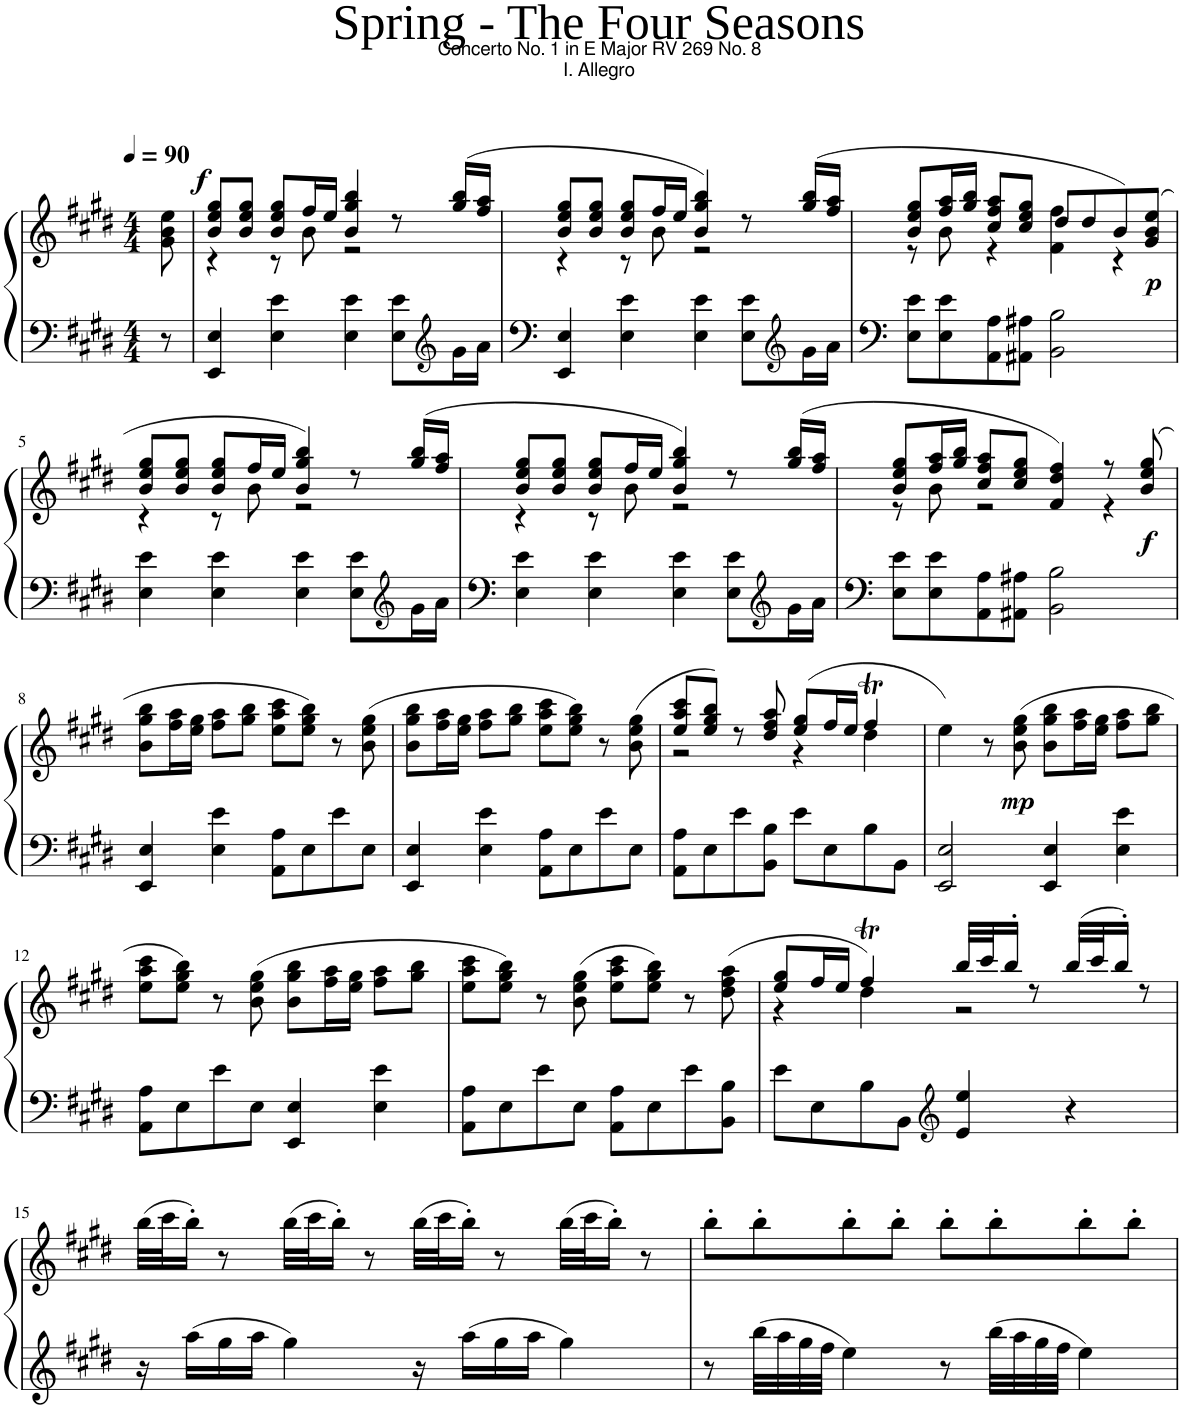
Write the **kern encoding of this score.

**kern	**kern	**dynam
*part1	*part1	*part1
*staff2	*staff1	*staff1/2
*I"Piano	*	*
*I'Pno.	*	*
*clefF4	*clefG2	*
*k[f#c#g#d#]	*k[f#c#g#d#]	*
*M4/4	*M4/4	*
*MM90	*MM90	*
=1	=1	=1
!	!	!LO:DY:a
8r	8g#\ 8b\ 8ee\	f
=2	=2	=2
*	*^	*
4EE/ 4E/	8b/ 8ee/ 8gg#/L	4r	.
.	8b/ 8ee/ 8gg#/J	.	.
4E\ 4e\	8b/ 8ee/ 8gg#/L	8r	.
.	16ff#/L	8b\	.
.	16ee/JJ	.	.
4E\ 4e\	4b/ 4gg#/ 4bb/	2r	.
8E\ 8e\L	8r	.	.
*clefG2	*	*	*
16g#\L	(16gg#/ 16bb/LL	.	.
16a\JJ	16ff#/ 16aa/JJ	.	.
=3	=3	=3	=3
4EE/ 4E/	8b/ 8ee/ 8gg#/L	4r	.
.	8b/ 8ee/ 8gg#/J	.	.
4E\ 4e\	8b/ 8ee/ 8gg#/L	8r	.
.	16ff#/L	8b\	.
.	16ee/JJ	.	.
4E\ 4e\	4b/ 4gg#/ 4bb/)	2r	.
8E\ 8e\L	8r	.	.
*clefG2	*	*	*
16g#\L	(16gg#/ 16bb/LL	.	.
16a\JJ	16ff#/ 16aa/JJ	.	.
=4	=4	=4	=4
8E\ 8e\L	8b/ 8ee/ 8gg#/L	8r	.
8E\ 8e\	16ff#/ 16aa/L	8b\	.
.	16gg#/ 16bb/JJ	.	.
8AA\ 8A\	8cc#/ 8ff#/ 8aa/L	4r	.
8AA#X\ 8A#X\J	8cc#/ 8ee/ 8gg#/J	.	.
2BB\ 2B\	8dd#/L	4f#\ 4ff#\	.
.	8dd#/	.	.
.	8b/)	4r	.
!	!	!	!LO:DY:b
.	(8g#/ 8b/ 8ee/J	.	p
!!LO:LB:g=z	!!
=5	=5	=5	=5
4E\ 4e\	8b/ 8ee/ 8gg#/L	4r	.
.	8b/ 8ee/ 8gg#/J	.	.
4E\ 4e\	8b/ 8ee/ 8gg#/L	8r	.
.	16ff#/L	8b\	.
.	16ee/JJ	.	.
4E\ 4e\	4b/ 4gg#/ 4bb/)	2r	.
8E\ 8e\L	8r	.	.
*clefG2	*	*	*
16g#\L	(16gg#/ 16bb/LL	.	.
16a\JJ	16ff#/ 16aa/JJ	.	.
=6	=6	=6	=6
4E\ 4e\	8b/ 8ee/ 8gg#/L	4r	.
.	8b/ 8ee/ 8gg#/J	.	.
4E\ 4e\	8b/ 8ee/ 8gg#/L	8r	.
.	16ff#/L	8b\	.
.	16ee/JJ	.	.
4E\ 4e\	4b/ 4gg#/ 4bb/)	2r	.
8E\ 8e\L	8r	.	.
*clefG2	*	*	*
16g#\L	(16gg#/ 16bb/LL	.	.
16a\JJ	16ff#/ 16aa/JJ	.	.
=7	=7	=7	=7
8E\ 8e\L	8b/ 8ee/ 8gg#/L	8r	.
8E\ 8e\	16ff#/ 16aa/L	8b\	.
.	16gg#/ 16bb/JJ	.	.
8AA\ 8A\	8cc#/ 8ff#/ 8aa/L	2r	.
8AA#X\ 8A#X\J	8cc#/ 8ee/ 8gg#/J	.	.
2BB\ 2B\	4f#/ 4dd#/ 4ff#/)	.	.
.	8r	4r	.
!	!	!	!LO:DY:b
.	(8b/ 8ee/ 8gg#/	.	f
*	*v	*v	*
!!LO:LB:g=z
=8	=8	=8
4EE/ 4E/	8b\ 8gg#\ 8bb\L	.
.	16ff#\ 16aa\L	.
.	16ee\ 16gg#\JJ	.
4E\ 4e\	8ff#\ 8aa\L	.
.	8gg#\ 8bb\J	.
8AA\ 8A\L	8ee\ 8aa\ 8ccc#\L	.
8E\	8ee\ 8gg#\ 8bb\J)	.
8e\	8r	.
8E\J	(8b\ 8ee\ 8gg#\	.
=9	=9	=9
4EE/ 4E/	8b\ 8gg#\ 8bb\L	.
.	16ff#\ 16aa\L	.
.	16ee\ 16gg#\JJ	.
4E\ 4e\	8ff#\ 8aa\L	.
.	8gg#\ 8bb\J	.
8AA\ 8A\L	8ee\ 8aa\ 8ccc#\L	.
8E\	8ee\ 8gg#\ 8bb\J)	.
8e\	8r	.
8E\J	(8b\ 8ee\ 8gg#\	.
=10	=10	=10
*	*^	*
8AA\ 8A\L	8ee/ 8aa/ 8ccc#/L	2r	.
8E\	8ee/ 8gg#/ 8bb/J)	.	.
8e\	8r	.	.
8BB\ 8B\J	8dd#/ 8ff#/ 8aa/	.	.
8e\L	(8ee/ 8gg#/L	4r	.
8E\	16ff#/L	.	.
.	16ee/JJ	.	.
8B\	4ff#T/	4dd#\	.
8BB\J	.	.	.
*	*v	*v	*
=11	=11	=11
2EE/ 2E/	4ee\)	.
.	8r	.
!	!	!LO:DY:b
.	(8b\ 8ee\ 8gg#\	mp
4EE/ 4E/	8b\ 8gg#\ 8bb\L	.
.	16ff#\ 16aa\L	.
.	16ee\ 16gg#\JJ	.
4E\ 4e\	8ff#\ 8aa\L	.
.	8gg#\ 8bb\J	.
!!LO:LB:g=z
=12	=12	=12
8AA\ 8A\L	8ee\ 8aa\ 8ccc#\L	.
8E\	8ee\ 8gg#\ 8bb\J)	.
8e\	8r	.
8E\J	(8b\ 8ee\ 8gg#\	.
4EE/ 4E/	8b\ 8gg#\ 8bb\L	.
.	16ff#\ 16aa\L	.
.	16ee\ 16gg#\JJ	.
4E\ 4e\	8ff#\ 8aa\L	.
.	8gg#\ 8bb\J	.
=13	=13	=13
8AA\ 8A\L	8ee\ 8aa\ 8ccc#\L	.
8E\	8ee\ 8gg#\ 8bb\J)	.
8e\	8r	.
8E\J	(8b\ 8ee\ 8gg#\	.
8AA\ 8A\L	8ee\ 8aa\ 8ccc#\L	.
8E\	8ee\ 8gg#\ 8bb\J)	.
8e\	8r	.
8BB\ 8B\J	(8dd#\ 8ff#\ 8aa\	.
=14	=14	=14
*	*^	*
8e\L	8ee/ 8gg#/L	4r	.
8E\	16ff#/L	.	.
.	16ee/JJ	.	.
8B\	4ff#T/)	4dd#\	.
8BB\J	.	.	.
*clefG2	*	*	*
4e/ 4ee/	32bb/LLL	2r	.
.	32ccc#/J	.	.
.	16bb'/JJ	.	.
.	8r	.	.
4r	(32bb/LLL	.	.
.	32ccc#/J	.	.
.	16bb'/JJ)	.	.
.	8r	.	.
*	*v	*v	*
!!LO:LB:g=z
=15	=15	=15
16r	(32bb\LLL	.
.	32ccc#\J	.
16aa\LL	16bb'\JJ)	.
16gg#\	8r	.
16aa\JJ	.	.
4gg#\	(32bb\LLL	.
.	32ccc#\J	.
.	16bb'\JJ)	.
.	8r	.
16r	(32bb\LLL	.
.	32ccc#\J	.
16aa\LL	16bb'\JJ)	.
16gg#\	8r	.
16aa\JJ	.	.
4gg#\	(32bb\LLL	.
.	32ccc#\J	.
.	16bb'\JJ)	.
.	8r	.
=16	=16	=16
8r	8bb'\L	.
32bb\LLL	8bb'\	.
32aa\	.	.
32gg#\	.	.
32ff#\JJJ	.	.
4ee\	8bb'\	.
.	8bb'\J	.
8r	8bb'\L	.
32bb\LLL	8bb'\	.
32aa\	.	.
32gg#\	.	.
32ff#\JJJ	.	.
4ee\	8bb'\	.
.	8bb'\J	.
=	=	=
*-	*-	*-
